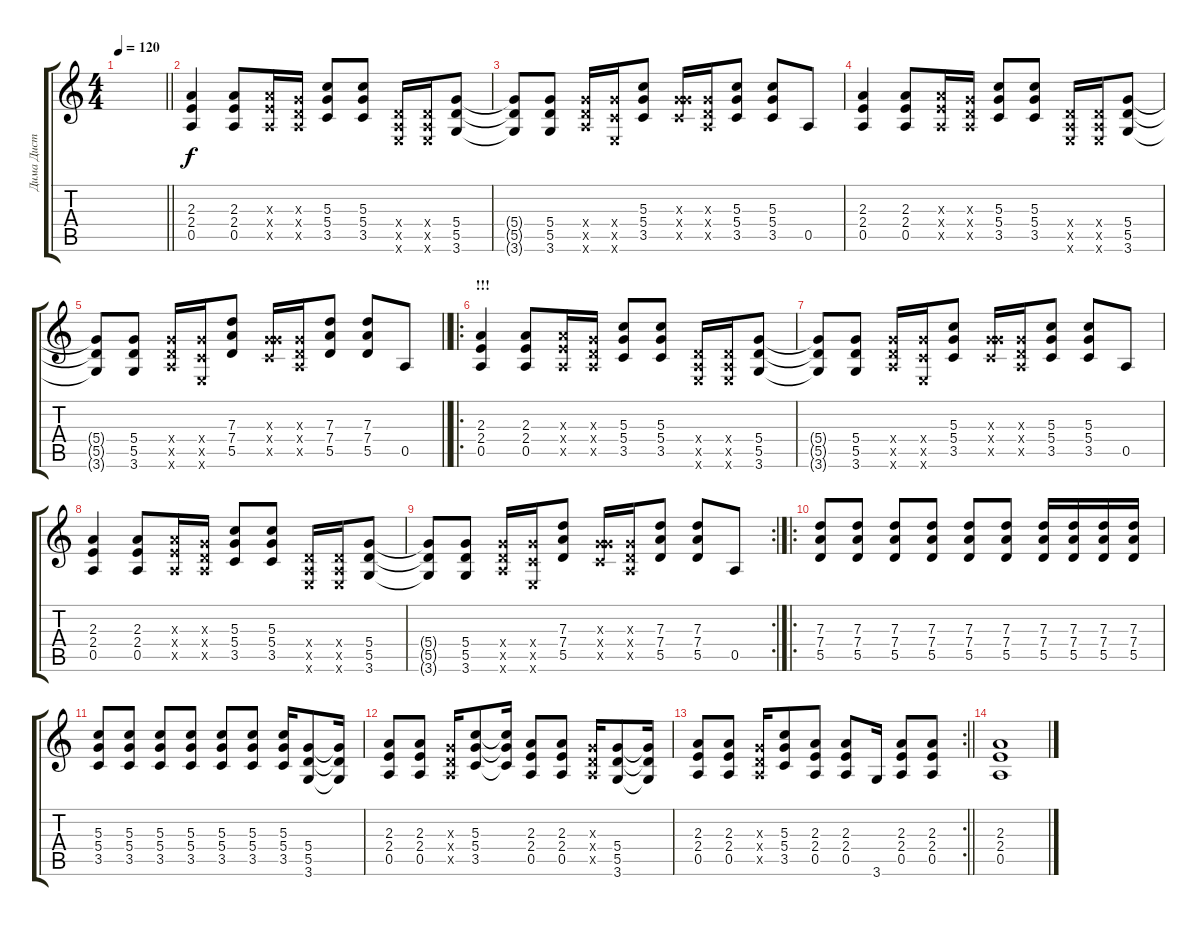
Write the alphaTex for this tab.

\track ("Дима Дист" "Дима Дист") {instrument distortionguitar}
\staff {score tabs}
\tuning (E4 B3 G3 D3 A2 E2) {hide}
\ts (4 4)
\tempo 120
\clef g2
\barLineRight lightlight
\ks c
|
(2.3 2.4 0.5).4 (2.3 2.4 0.5).8 (2.3{x} 2.4{x} 0.5{x}).16 (0.3{x} 0.4{x} 0.5{x}).16 (5.3 5.4 3.5).8 (5.3 5.4 3.5).8 (0.4{x} 0.5{x} 0.6{x}).16 (0.4{x} 0.5{x} 0.6{x}).16 (5.4 5.5 3.6).8 |
(5.4{t} 5.5{t} 3.6{t}).8 (5.4 5.5 3.6).8 (5.4{x} 5.5{x} 5.6{x}).16 (5.4{x} 3.5{x} 0.6{x}).16 (5.3 5.4 3.5).8 (0.3{x} 5.4{x} 3.5{x}).16 (0.3{x} 0.4{x} 0.5{x}).16 (5.3 5.4 3.5).8 (5.3 5.4 3.5).8 0.5.8 |
(2.3 2.4 0.5).4 (2.3 2.4 0.5).8 (2.3{x} 2.4{x} 0.5{x}).16 (0.3{x} 0.4{x} 0.5{x}).16 (5.3 5.4 3.5).8 (5.3 5.4 3.5).8 (0.4{x} 0.5{x} 0.6{x}).16 (0.4{x} 0.5{x} 0.6{x}).16 (5.4 5.5 3.6).8 |
\barLineRight lightlight
(5.4{t} 5.5{t} 3.6{t}).8 (5.4 5.5 3.6).8 (5.4{x} 5.5{x} 5.6{x}).16 (5.4{x} 3.5{x} 0.6{x}).16 (7.3 7.4 5.5).8 (0.3{x} 5.4{x} 3.5{x}).16 (0.3{x} 0.4{x} 0.5{x}).16 (7.3 7.4 5.5).8 (7.3 7.4 5.5).8 0.5.8 |
\ro
\section ("" "!!!")
(2.3 2.4 0.5).4 (2.3 2.4 0.5).8 (2.3{x} 2.4{x} 0.5{x}).16 (0.3{x} 0.4{x} 0.5{x}).16 (5.3 5.4 3.5).8 (5.3 5.4 3.5).8 (0.4{x} 0.5{x} 0.6{x}).16 (0.4{x} 0.5{x} 0.6{x}).16 (5.4 5.5 3.6).8 |
(5.4{t} 5.5{t} 3.6{t}).8 (5.4 5.5 3.6).8 (5.4{x} 5.5{x} 5.6{x}).16 (5.4{x} 3.5{x} 0.6{x}).16 (5.3 5.4 3.5).8 (0.3{x} 5.4{x} 3.5{x}).16 (0.3{x} 0.4{x} 0.5{x}).16 (5.3 5.4 3.5).8 (5.3 5.4 3.5).8 0.5.8 |
(2.3 2.4 0.5).4 (2.3 2.4 0.5).8 (2.3{x} 2.4{x} 0.5{x}).16 (0.3{x} 0.4{x} 0.5{x}).16 (5.3 5.4 3.5).8 (5.3 5.4 3.5).8 (0.4{x} 0.5{x} 0.6{x}).16 (0.4{x} 0.5{x} 0.6{x}).16 (5.4 5.5 3.6).8 |
\rc 2
(5.4{t} 5.5{t} 3.6{t}).8 (5.4 5.5 3.6).8 (5.4{x} 5.5{x} 5.6{x}).16 (5.4{x} 3.5{x} 0.6{x}).16 (7.3 7.4 5.5).8 (0.3{x} 5.4{x} 3.5{x}).16 (0.3{x} 0.4{x} 0.5{x}).16 (7.3 7.4 5.5).8 (7.3 7.4 5.5).8 0.5.8 |
\ro
(7.3 7.4 5.5).8 (7.3 7.4 5.5).8 (7.3 7.4 5.5).8 (7.3 7.4 5.5).8 (7.3 7.4 5.5).8 (7.3 7.4 5.5).8 (7.3 7.4 5.5).16 (7.3 7.4 5.5).16 (7.3 7.4 5.5).16 (7.3 7.4 5.5).16 |
(5.3 5.4 3.5).8 (5.3 5.4 3.5).8 (5.3 5.4 3.5).8 (5.3 5.4 3.5).8 (5.3 5.4 3.5).8 (5.3 5.4 3.5).8 (5.3 5.4 3.5).16 (5.4 5.5 3.6).8 (5.4{t} 5.5{t} 3.6{t}).16 |
(2.3 2.4 0.5).8 (2.3 2.4 0.5).8 (0.3{x} 0.4{x} 0.5{x}).16 (5.3 5.4 3.5).8 (5.3{t} 5.4{t} 3.5{t}).16 (2.3 2.4 0.5).8 (2.3 2.4 0.5).8 (0.3{x} 0.4{x} 0.5{x}).16 (5.4 5.5 3.6).8 (5.4{t} 5.5{t} 3.6{t}).16 |
\rc 2
\barLineRight lightlight
(2.3 2.4 0.5).8 (2.3 2.4 0.5).8 (0.3{x} 0.4{x} 0.5{x}).16 (5.3 5.4 3.5).8 (2.3 2.4 0.5).8 (2.3 2.4 0.5).8 3.6.16 (2.3 2.4 0.5).8 (2.3 2.4 0.5).8 |
(2.3 2.4 0.5).1
